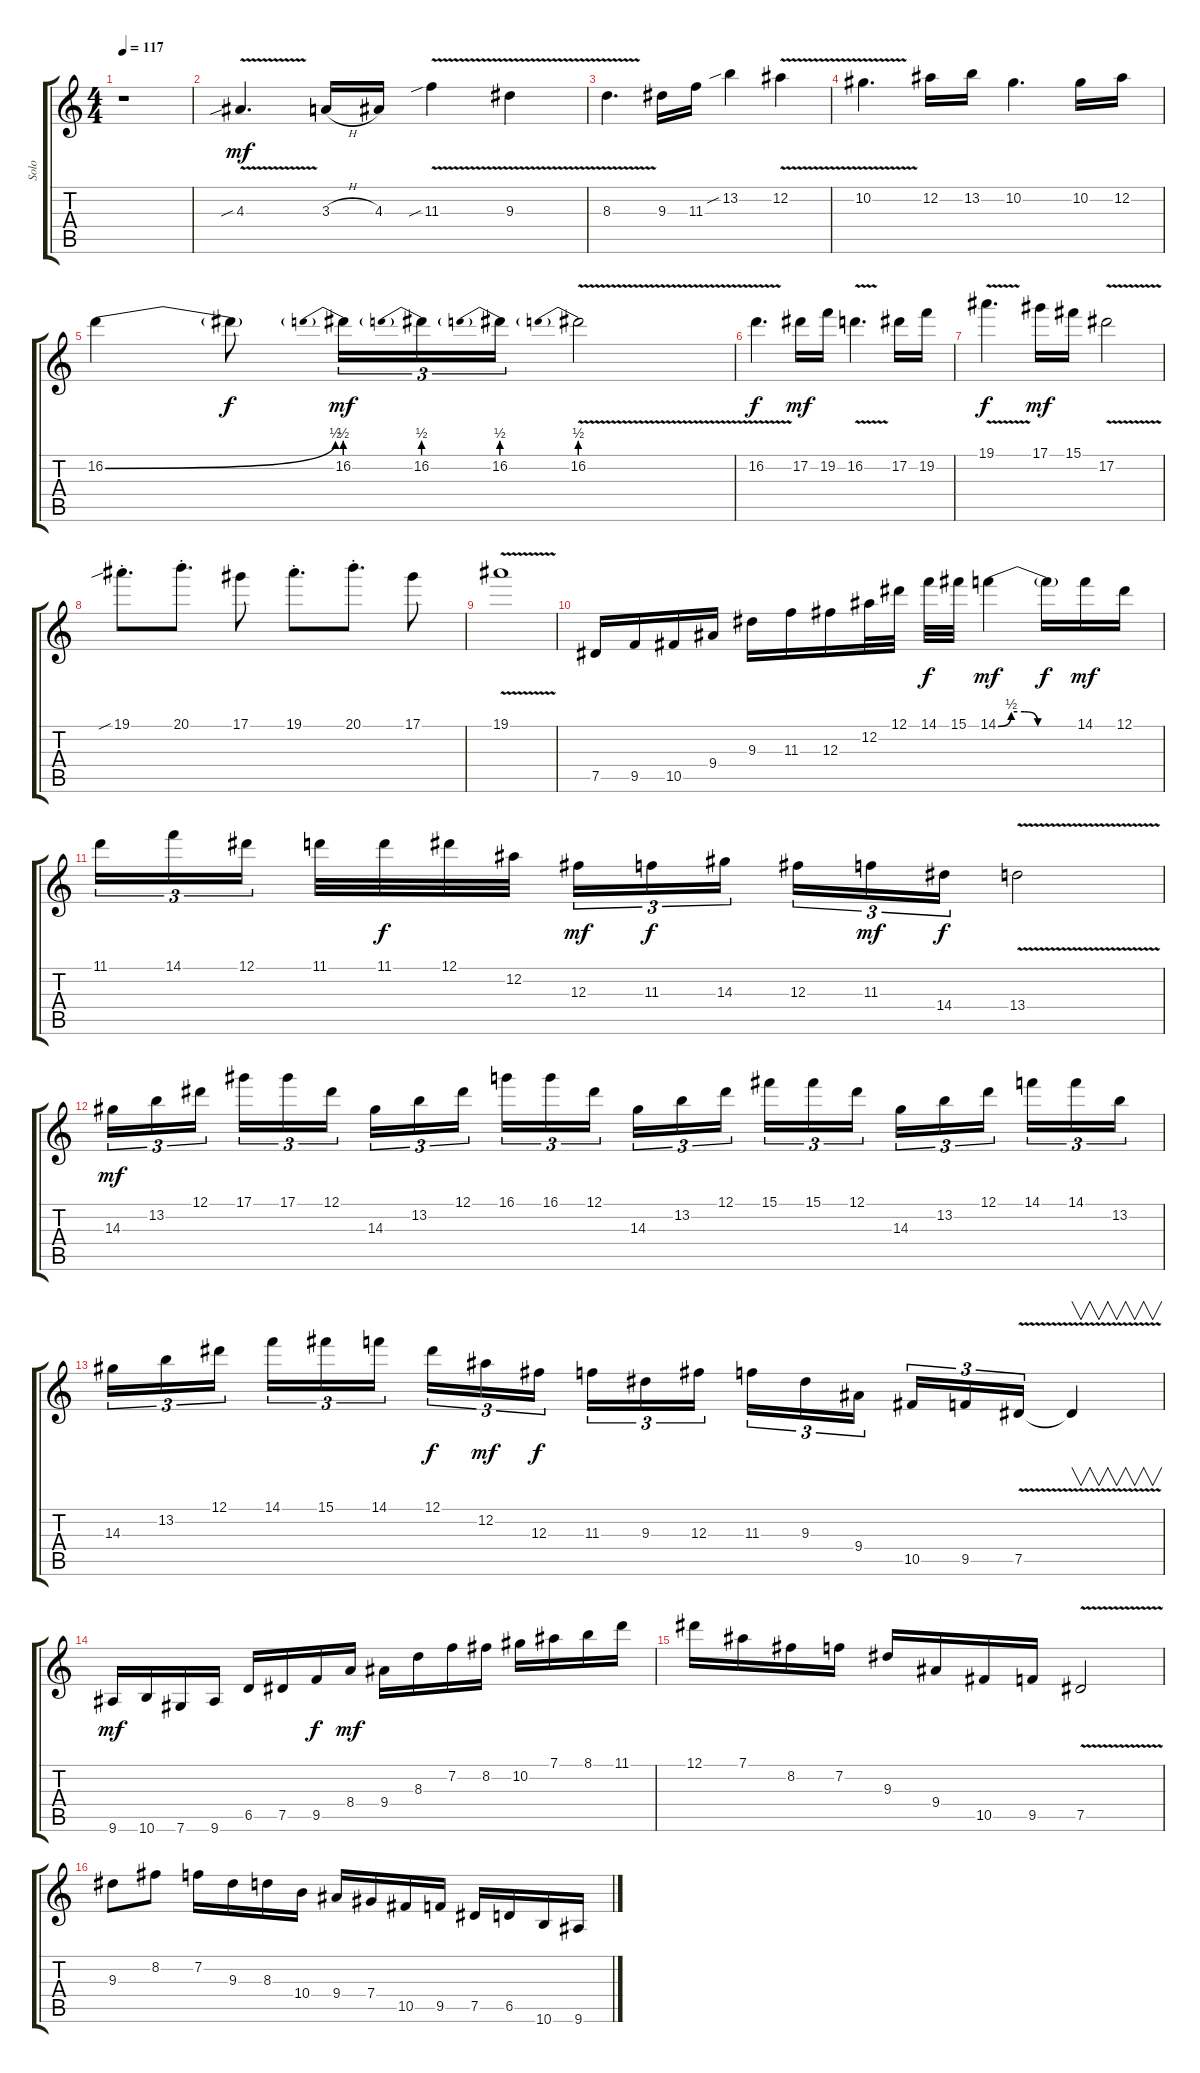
\track ("Solo" "Solo") {instrument distortionguitar}
\staff {score tabs}
\tuning (Eb4 Bb3 Gb3 Db3 Ab2 Db2) {hide}
\ts (4 4)
\tempo 117
\clef g2
\ks c
r.1{dy mf instrument distortionguitar} |
4.3{v sib}.4{d} 3.3{h}.16 4.3.16 11.3{v sib}.4 9.3{v}.4 |
8.3{v}.4{d} 9.3.16 11.3.16 13.2{sib}.4 12.2{v}.4 |
10.2{v}.4{d} 12.2.16 13.2.16 10.2.4{d} 10.2.16 12.2.16 |
16.2{be (bend 0 0 60 2)}.4 16.2{t}.8{dy f} 16.2{be (prebend 0 2 60 2)}.16{tu (3 2) dy mf} 16.2{be (prebend 0 2 60 2)}.16{tu (3 2)} 16.2{be (prebend 0 2 60 2)}.16{tu (3 2)} 16.2{be (prebend 0 2 60 2) v}.2 |
16.2{v}.4{d dy f} 17.2.16{dy mf} 19.2.16 16.2{v}.4{d} 17.2.16 19.2.16 |
19.1{v}.4{d dy f} 17.1.16{dy mf} 15.1.16 17.2{v}.2 |
19.1{sib st}.8{d} 20.1{st}.8{d} 17.1.8 19.1{st}.8{d} 20.1{st}.8{d} 17.1.8 |
19.1{v}.1 |
7.5.16 9.5.16 10.5.16 9.4.16 9.3.16 11.3.16 12.3.16 12.2.32 12.1.32 14.1.32{dy f} 15.1.32 14.1{be (custom 0 0 10 2 20 2 30 0 60 0)}.4{dy mf} 14.1{t}.16{dy f} 14.1.16{dy mf} 12.1.16 |
11.1.16{tu (3 2)} 14.1.16{tu (3 2)} 12.1.16{tu (3 2) beam splitsecondary} 11.1.32 11.1.32{dy f} 12.1.32 12.2.32 12.3.16{tu (3 2) dy mf} 11.3.16{tu (3 2) dy f} 14.3.16{tu (3 2) beam splitsecondary} 12.3.16{tu (3 2)} 11.3.16{tu (3 2) dy mf} 14.4.16{tu (3 2) dy f} 13.4{v}.2 |
14.3.16{tu (3 2) dy mf} 13.2.16{tu (3 2)} 12.1.16{tu (3 2) beam splitsecondary} 17.1.16{tu (3 2)} 17.1.16{tu (3 2)} 12.1.16{tu (3 2)} 14.3.16{tu (3 2)} 13.2.16{tu (3 2)} 12.1.16{tu (3 2) beam splitsecondary} 16.1.16{tu (3 2)} 16.1.16{tu (3 2)} 12.1.16{tu (3 2)} 14.3.16{tu (3 2)} 13.2.16{tu (3 2)} 12.1.16{tu (3 2) beam splitsecondary} 15.1.16{tu (3 2)} 15.1.16{tu (3 2)} 12.1.16{tu (3 2)} 14.3.16{tu (3 2)} 13.2.16{tu (3 2)} 12.1.16{tu (3 2) beam splitsecondary} 14.1.16{tu (3 2)} 14.1.16{tu (3 2)} 13.2.16{tu (3 2)} |
14.3.16{tu (3 2)} 13.2.16{tu (3 2)} 12.1.16{tu (3 2) beam splitsecondary} 14.1.16{tu (3 2)} 15.1.16{tu (3 2)} 14.1.16{tu (3 2)} 12.1.16{tu (3 2) dy f} 12.2.16{tu (3 2) dy mf} 12.3.16{tu (3 2) dy f beam splitsecondary} 11.3.16{tu (3 2)} 9.3.16{tu (3 2)} 12.3.16{tu (3 2)} 11.3.16{tu (3 2)} 9.3.16{tu (3 2)} 9.4.16{tu (3 2) beam splitsecondary} 10.5.16{tu (3 2)} 9.5.16{tu (3 2)} 7.5{v}.16{tu (3 2)} 7.5{t}.4{v} |
9.6.16{dy mf} 10.6.16 7.6.16 9.6.16 6.5.16 7.5.16 9.5.16{dy f} 8.4.16{dy mf} 9.4.16 8.3.16 7.2.16 8.2.16 10.2.16 7.1.16 8.1.16 11.1.16 |
12.1.16 7.1.16 8.2.16 7.2.16 9.3.16 9.4.16 10.5.16 9.5.16 7.5{v}.2 |
9.3.8 8.2.8 7.2.16 9.3.16 8.3.16 10.4.16 9.4.16 7.4.16 10.5.16 9.5.16 7.5.16 6.5.16 10.6.16 9.6.16
